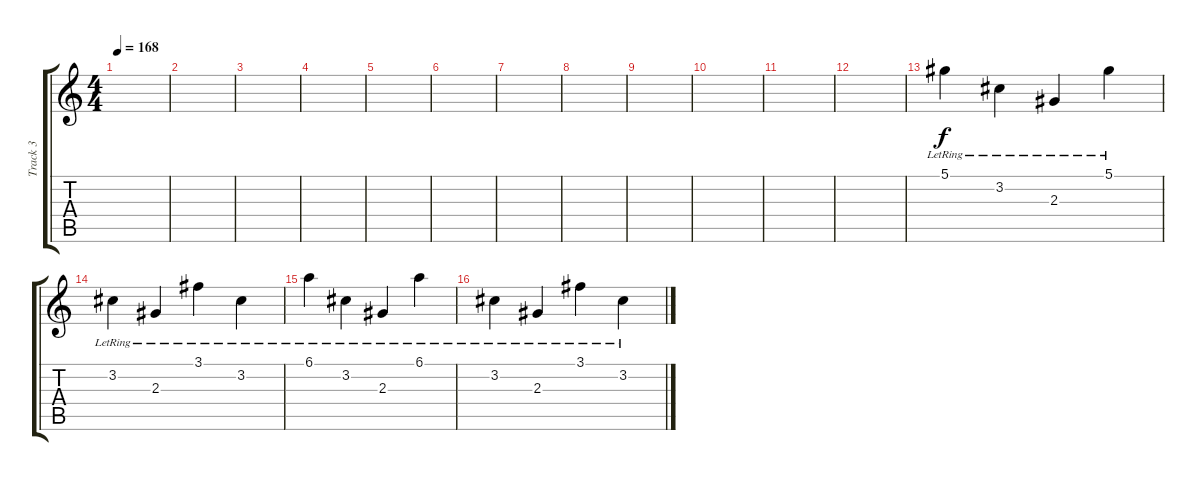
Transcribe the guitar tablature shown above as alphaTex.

\track ("Track 3" "Track 3") {instrument distortionguitar}
\staff {score tabs}
\tuning (Eb4 Bb3 Gb3 Db3 Ab2 Db2) {hide}
\ts (4 4)
\tempo 168
\clef g2
\ks c
|
|
|
|
|
|
|
|
|
|
|
|
5.1{lr}.4{instrument acousticguitarsteel} 3.2{lr}.4 2.3{lr}.4 5.1{lr}.4 |
3.2{lr}.4 2.3{lr}.4 3.1{lr}.4 3.2{lr}.4 |
6.1{lr}.4 3.2{lr}.4 2.3{lr}.4 6.1{lr}.4 |
3.2{lr}.4 2.3{lr}.4 3.1{lr}.4 3.2{lr}.4
